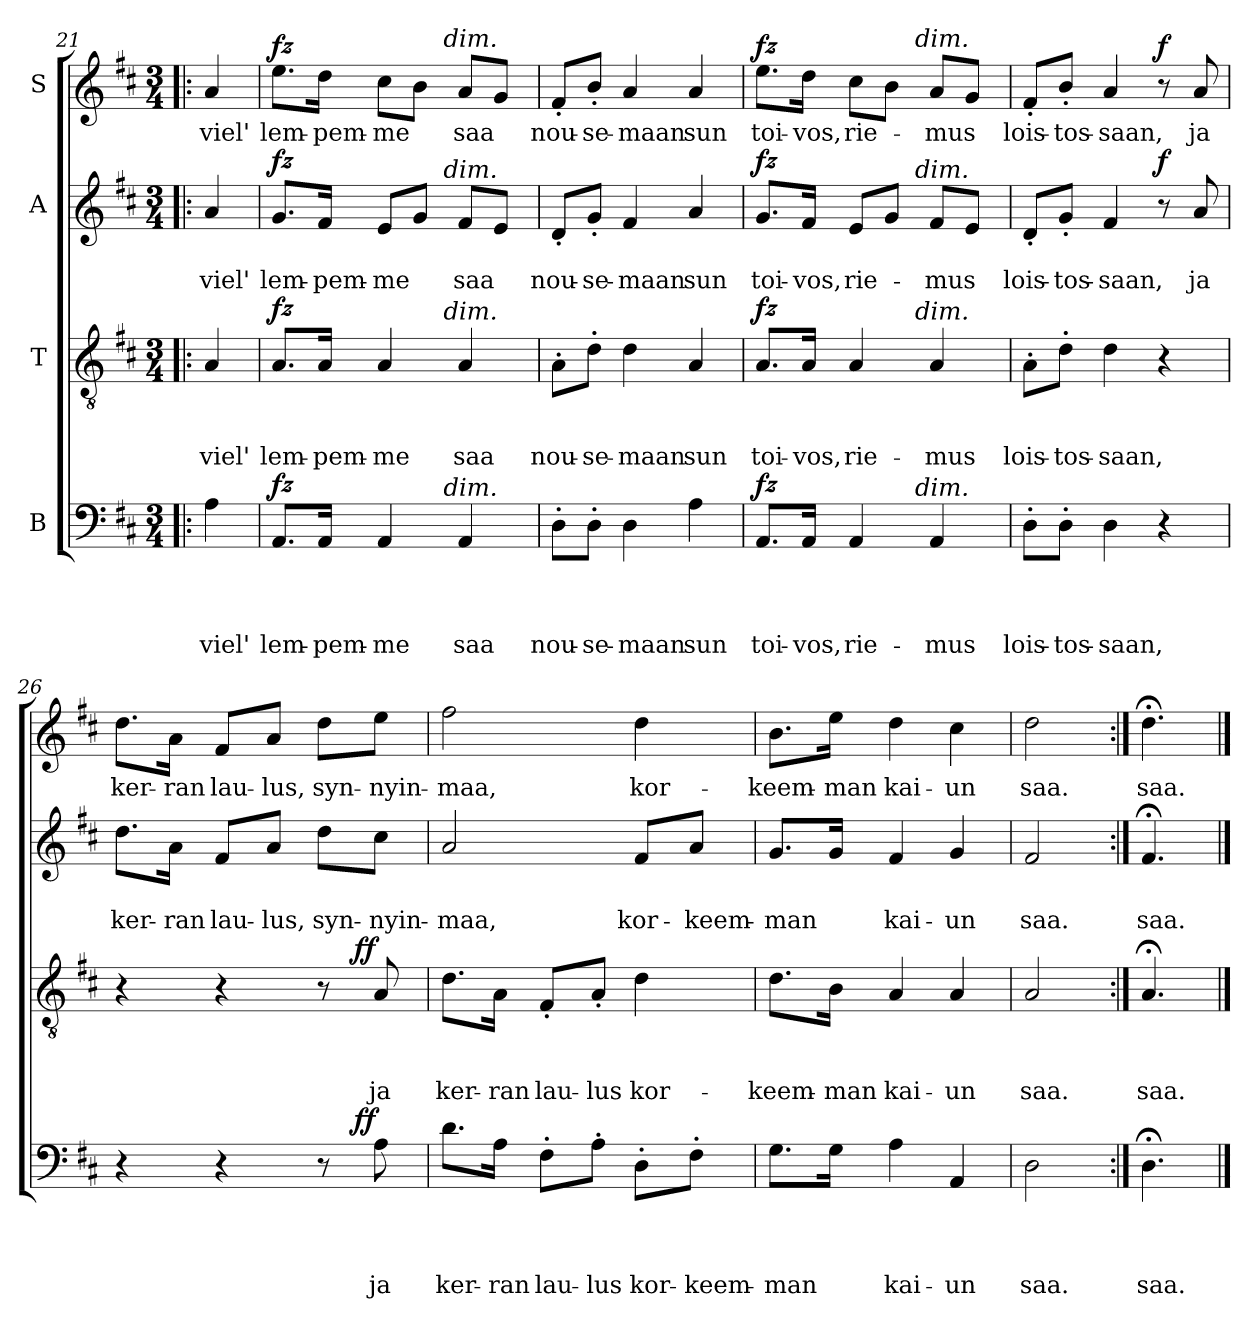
**kern	**text	**text	**text	**text	**dynam	**kern	**text	**text	**text	**dynam	**kern	**text	**text	**dynam	**kern	**text	**dynam
*part4	*part4	*part4	*part4	*part4	*part4	*part3	*part3	*part3	*part3	*part3	*part2	*part2	*part2	*part2	*part1	*part1	*part1
*staff4	*staff4	*staff4	*staff4	*staff4	*staff4	*staff3	*staff3	*staff3	*staff3	*staff3	*staff2	*staff2	*staff2	*staff2	*staff1	*staff1	*staff1
*I"B	*	*	*	*	*	*I"T	*	*	*	*	*I"A	*	*	*	*I"S	*	*
*clefF4	*	*	*	*	*	*clefGv2	*	*	*	*	*clefG2	*	*	*	*clefG2	*	*
*k[f#c#]	*	*	*	*	*	*k[f#c#]	*	*	*	*	*k[f#c#]	*	*	*	*k[f#c#]	*	*
*D:	*	*	*	*	*	*D:	*	*	*	*	*D:	*	*	*	*D:	*	*
*M3/4	*	*	*	*	*	*M3/4	*	*	*	*	*M3/4	*	*	*	*M3/4	*	*
=21!|:	=21!|:	=21!|:	=21!|:	=21!|:	=21!|:	=21!|:	=21!|:	=21!|:	=21!|:	=21!|:	=21!|:	=21!|:	=21!|:	=21!|:	=21!|:	=21!|:	=21!|:
!	!	!	!	!LO:LY:b	!	!	!	!	!LO:LY:b	!	!	!	!LO:LY:b	!	!	!LO:LY:b	!
4A\	.	.	.	viel'	.	4A/	.	.	viel'	.	4a/	.	viel'	.	4a/	viel'	.
=22	=22	=22	=22	=22	=22	=22	=22	=22	=22	=22	=22	=22	=22	=22	=22	=22	=22
!	!	!	!	!LO:LY:b	!LO:DY:a	!	!	!	!LO:LY:b	!LO:DY:a	!	!	!LO:LY:b	!LO:DY:a	!	!LO:LY:b	!LO:DY:a
*^	*	*	*	*	*	*^	*	*	*	*	*^	*	*	*	*^	*	*
8.AA/L	4...ryy	.	.	.	lem-	fz	8.A/L	4...ryy	.	.	lem-	fz	8.g/L	4...ryy	.	lem-	fz	8.ee\L	4...ryy	lem-	fz
!	!	!	!	!	!LO:LY:b	!	!	!	!	!	!LO:LY:b	!	!	!	!	!LO:LY:b	!	!	!	!LO:LY:b	!
16AA/Jk	.	.	.	.	-pem-	.	16A/Jk	.	.	.	-pem-	.	16f#/Jk	.	.	-pem-	.	16dd\Jk	.	-pem-	.
!	!	!	!	!	!LO:LY:b:rj	!	!	!	!	!	!LO:LY:b:rj	!	!	!	!	!LO:LY:b	!	!	!	!LO:LY:b	!
4AA/	.	.	.	.	-me	.	4A/	.	.	.	-me	.	8e/L	.	.	-me	.	8cc#\L	.	-me	.
.	.	.	.	.	.	.	.	.	.	.	.	.	8g/J	.	.	.	.	8b\J	.	.	.
!	!	!	!	!	!	!	!	!	!	!	!	!	!	!	!	!	!	!	!LO:TX:a:i:t=dim.	!	!
!	!	!	!	!	!	!	!	!	!	!	!	!	!	!LO:TX:a:i:t=dim.	!	!	!	!	!	!	!
!	!	!	!	!	!	!	!	!LO:TX:a:i:t=dim.	!	!	!	!	!	!	!	!	!	!	!	!	!
!	!LO:TX:a:i:t=dim.	!	!	!	!	!	!	!	!	!	!	!	!	!	!	!	!	!	!	!	!
.	4ryy	.	.	.	.	.	.	4ryy	.	.	.	.	.	4ryy	.	.	.	.	4ryy	.	.
!	!	!	!	!	!LO:LY:b	!	!	!	!	!	!LO:LY:b	!	!	!	!	!LO:LY:b	!	!	!	!LO:LY:b	!
4AA/	.	.	.	.	saa	.	4A/	.	.	.	saa	.	8f#/L	.	.	saa	.	8a/L	.	saa	.
.	.	.	.	.	.	.	.	.	.	.	.	.	8e/J	.	.	.	.	8g/J	.	.	.
.	32ryy	.	.	.	.	.	.	32ryy	.	.	.	.	.	32ryy	.	.	.	.	32ryy	.	.
=23	=23	=23	=23	=23	=23	=23	=23	=23	=23	=23	=23	=23	=23	=23	=23	=23	=23	=23	=23	=23	=23
!	!	!	!	!	!LO:LY:b	!	!	!	!	!	!LO:LY:b	!	!	!	!	!LO:LY:b	!	!	!	!LO:LY:b	!
*v	*v	*	*	*	*	*	*	*	*	*	*	*	*v	*v	*	*	*	*v	*v	*	*
*	*	*	*	*	*	*v	*v	*	*	*	*	*	*	*	*	*	*	*
8D'>\L	.	.	.	nou-	.	8A'>\L	.	.	nou-	.	8d'</L	.	nou-	.	8f#'</L	nou-	.
!	!	!	!	!LO:LY:b	!	!	!	!	!LO:LY:b	!	!	!	!LO:LY:b	!	!	!LO:LY:b	!
8D'>\J	.	.	.	-se-	.	8d'>\J	.	.	-se-	.	8g'</J	.	-se-	.	8b'</J	-se-	.
!	!	!	!	!LO:LY:b:rj	!	!	!	!	!LO:LY:b:rj	!	!	!	!LO:LY:b:rj	!	!	!LO:LY:b:rj	!
4D\	.	.	.	-maan	.	4d\	.	.	-maan	.	4f#/	.	-maan	.	4a/	-maan	.
!	!	!	!	!LO:LY:b	!	!	!	!	!LO:LY:b	!	!	!	!LO:LY:b	!	!	!LO:LY:b	!
4A\	.	.	.	sun	.	4A/	.	.	sun	.	4a/	.	sun	.	4a/	sun	.
!!LO:LB:g=z
=24	=24	=24	=24	=24	=24	=24	=24	=24	=24	=24	=24	=24	=24	=24	=24	=24	=24
!	!	!	!	!LO:LY:b	!LO:DY:a	!	!	!	!LO:LY:b	!LO:DY:a	!	!	!LO:LY:b	!LO:DY:a	!	!LO:LY:b	!LO:DY:a
*^	*	*	*	*	*	*^	*	*	*	*	*^	*	*	*	*^	*	*
8.AA/L	4...ryy	.	.	.	toi-	fz	8.A/L	4...ryy	.	.	toi-	fz	8.g/L	4...ryy	.	toi-	fz	8.ee\L	4...ryy	toi-	fz
!	!	!	!	!	!LO:LY:b	!	!	!	!	!	!LO:LY:b	!	!	!	!	!LO:LY:b	!	!	!	!LO:LY:b	!
16AA/Jk	.	.	.	.	-vos,	.	16A/Jk	.	.	.	-vos,	.	16f#/Jk	.	.	-vos,	.	16dd\Jk	.	-vos,	.
!	!	!	!	!	!LO:LY:b	!	!	!	!	!	!LO:LY:b	!	!	!	!	!LO:LY:b	!	!	!	!LO:LY:b	!
4AA/	.	.	.	.	rie-	.	4A/	.	.	.	rie-	.	8e/L	.	.	rie-	.	8cc#\L	.	rie-	.
.	.	.	.	.	.	.	.	.	.	.	.	.	8g/J	.	.	.	.	8b\J	.	.	.
!	!	!	!	!	!	!	!	!	!	!	!	!	!	!	!	!	!	!	!LO:TX:a:i:t=dim.	!	!
!	!	!	!	!	!	!	!	!	!	!	!	!	!	!LO:TX:a:i:t=dim.	!	!	!	!	!	!	!
!	!	!	!	!	!	!	!	!LO:TX:a:i:t=dim.	!	!	!	!	!	!	!	!	!	!	!	!	!
!	!LO:TX:a:i:t=dim.	!	!	!	!	!	!	!	!	!	!	!	!	!	!	!	!	!	!	!	!
.	4ryy	.	.	.	.	.	.	4ryy	.	.	.	.	.	4ryy	.	.	.	.	4ryy	.	.
!	!	!	!	!	!LO:LY:b	!	!	!	!	!	!LO:LY:b	!	!	!	!	!LO:LY:b	!	!	!	!LO:LY:b	!
4AA/	.	.	.	.	-mus	.	4A/	.	.	.	-mus	.	8f#/L	.	.	-mus	.	8a/L	.	-mus	.
.	.	.	.	.	.	.	.	.	.	.	.	.	8e/J	.	.	.	.	8g/J	.	.	.
.	32ryy	.	.	.	.	.	.	32ryy	.	.	.	.	.	32ryy	.	.	.	.	32ryy	.	.
=25	=25	=25	=25	=25	=25	=25	=25	=25	=25	=25	=25	=25	=25	=25	=25	=25	=25	=25	=25	=25	=25
!	!	!	!	!	!LO:LY:b	!	!	!	!	!	!LO:LY:b	!	!	!	!	!LO:LY:b	!	!	!	!LO:LY:b	!
*v	*v	*	*	*	*	*	*	*	*	*	*	*	*v	*v	*	*	*	*v	*v	*	*
*	*	*	*	*	*	*v	*v	*	*	*	*	*	*	*	*	*	*	*
8D'>\L	.	.	.	lois-	.	8A'>\L	.	.	lois-	.	8d'</L	.	lois-	.	8f#'</L	lois-	.
!	!	!	!	!LO:LY:b	!	!	!	!	!LO:LY:b	!	!	!	!LO:LY:b	!	!	!LO:LY:b	!
8D'>\J	.	.	.	-tos-	.	8d'>\J	.	.	-tos-	.	8g'</J	.	-tos-	.	8b'</J	-tos-	.
!	!	!	!	!LO:LY:b	!	!	!	!	!LO:LY:b	!	!	!	!LO:LY:b	!	!	!LO:LY:b	!
4D\	.	.	.	-saan,	.	4d\	.	.	-saan,	.	4f#/	.	-saan,	.	4a/	-saan,	.
!	!	!	!	!	!	!	!	!	!	!	!	!	!	!LO:DY:a	!	!	!LO:DY:a
4r	.	.	.	.	.	4r	.	.	.	.	8r	.	.	f	8r	.	f
!	!	!	!	!	!	!	!	!	!	!	!	!	!LO:LY:b	!	!	!LO:LY:b	!
.	.	.	.	.	.	.	.	.	.	.	8a/	.	ja	.	8a/	ja	.
=26	=26	=26	=26	=26	=26	=26	=26	=26	=26	=26	=26	=26	=26	=26	=26	=26	=26
!	!	!	!	!	!	!	!	!	!	!	!	!	!LO:LY:b	!	!	!LO:LY:b	!
*^	*	*	*	*	*	*^	*	*	*	*	*	*	*	*	*	*	*
4r	2ryy	.	.	.	.	.	4r	2ryy	.	.	.	.	8.dd\L	.	ker-	.	8.dd\L	ker-	.
!	!	!	!	!	!	!	!	!	!	!	!	!	!	!	!LO:LY:b:rj	!	!	!LO:LY:b:rj	!
.	.	.	.	.	.	.	.	.	.	.	.	.	16a\Jk	.	-ran	.	16a\Jk	-ran	.
!	!	!	!	!	!	!	!	!	!	!	!	!	!	!	!LO:LY:b	!	!	!LO:LY:b	!
4r	.	.	.	.	.	.	4r	.	.	.	.	.	8f#/L	.	lau-	.	8f#/L	lau-	.
!	!	!	!	!	!	!	!	!	!	!	!	!	!	!	!LO:LY:b	!	!	!LO:LY:b	!
.	.	.	.	.	.	.	.	.	.	.	.	.	8a/J	.	-lus,	.	8a/J	-lus,	.
!	!	!	!	!	!	!	!	!	!	!	!	!	!	!	!LO:LY:b	!	!	!LO:LY:b	!
8r	16.ryy	.	.	.	.	.	8r	16.ryy	.	.	.	.	8dd\L	.	syn-	.	8dd\L	syn-	.
!	!	!	!	!	!	!LO:DY:a	!	!	!	!	!	!LO:DY:a	!	!	!	!	!	!	!
.	8ryy	.	.	.	.	ff	.	8ryy	.	.	.	ff	.	.	.	.	.	.	.
!	!	!	!	!	!LO:LY:b	!	!	!	!	!	!LO:LY:b	!	!	!	!LO:LY:b	!	!	!LO:LY:b	!
8A\	.	.	.	.	ja	.	8A/	.	.	.	ja	.	8cc#\J	.	-nyin-	.	8ee\J	-nyin-	.
.	32ryy	.	.	.	.	.	.	32ryy	.	.	.	.	.	.	.	.	.	.	.
=27	=27	=27	=27	=27	=27	=27	=27	=27	=27	=27	=27	=27	=27	=27	=27	=27	=27	=27	=27
!	!	!	!	!	!LO:LY:b	!	!	!	!	!	!LO:LY:b	!	!	!	!LO:LY:b	!	!	!LO:LY:b	!
*v	*v	*	*	*	*	*	*	*	*	*	*	*	*	*	*	*	*	*	*
*	*	*	*	*	*	*v	*v	*	*	*	*	*	*	*	*	*	*	*
8.d\L	.	.	.	ker-	.	8.d\L	.	.	ker-	.	2a/	.	-maa,	.	2ff#\	-maa,	.
!	!	!	!	!LO:LY:b:rj	!	!	!	!	!LO:LY:b:rj	!	!	!	!	!	!	!	!
16A\Jk	.	.	.	-ran	.	16A\Jk	.	.	-ran	.	.	.	.	.	.	.	.
!	!	!	!	!LO:LY:b	!	!	!	!	!LO:LY:b	!	!	!	!	!	!	!	!
8F#'>\L	.	.	.	lau-	.	8F#'</L	.	.	lau-	.	.	.	.	.	.	.	.
!	!	!	!	!LO:LY:b:rj	!	!	!	!	!LO:LY:b:rj	!	!	!	!	!	!	!	!
8A'>\J	.	.	.	-lus	.	8A'</J	.	.	-lus	.	.	.	.	.	.	.	.
!	!	!	!	!LO:LY:b	!	!	!	!	!LO:LY:b	!	!	!	!LO:LY:b	!	!	!LO:LY:b	!
8D'>\L	.	.	.	kor-	.	4d\	.	.	kor-	.	8f#/L	.	kor-	.	4dd\	kor-	.
!	!	!	!	!LO:LY:b	!	!	!	!	!	!	!	!	!LO:LY:b	!	!	!	!
8F#'>\J	.	.	.	-keem-	.	.	.	.	.	.	8a/J	.	-keem-	.	.	.	.
=28	=28	=28	=28	=28	=28	=28	=28	=28	=28	=28	=28	=28	=28	=28	=28	=28	=28
!	!	!	!	!LO:LY:b	!	!	!	!	!LO:LY:b	!	!	!	!LO:LY:b	!	!	!LO:LY:b	!
8.G\L	.	.	.	-man	.	8.d\L	.	.	-keem-	.	8.g/L	.	-man	.	8.b\L	-keem-	.
!	!	!	!	!	!	!	!	!	!LO:LY:b:rj	!	!	!	!	!	!	!LO:LY:b:rj	!
16G\Jk	.	.	.	.	.	16B\Jk	.	.	-man	.	16g/Jk	.	.	.	16ee\Jk	-man	.
!	!	!	!	!LO:LY:b	!	!	!	!	!LO:LY:b	!	!	!	!LO:LY:b	!	!	!LO:LY:b	!
4A\	.	.	.	kai-	.	4A/	.	.	kai-	.	4f#/	.	kai-	.	4dd\	kai-	.
!	!	!	!	!LO:LY:b:rj	!	!	!	!	!LO:LY:b:rj	!	!	!	!LO:LY:b:rj	!	!	!LO:LY:b:rj	!
4AA/	.	.	.	-un	.	4A/	.	.	-un	.	4g/	.	-un	.	4cc#\	-un	.
=29	=29	=29	=29	=29	=29	=29	=29	=29	=29	=29	=29	=29	=29	=29	=29	=29	=29
!	!	!	!	!LO:LY:b	!	!	!	!	!LO:LY:b	!	!	!	!LO:LY:b	!	!	!LO:LY:b	!
2D\	.	.	.	saa.	.	2A/	.	.	saa.	.	2f#/	.	saa.	.	2dd\	saa.	.
=30:|!	=30:|!	=30:|!	=30:|!	=30:|!	=30:|!	=30:|!	=30:|!	=30:|!	=30:|!	=30:|!	=30:|!	=30:|!	=30:|!	=30:|!	=30:|!	=30:|!	=30:|!
!	!	!	!	!LO:LY:b	!	!	!	!	!LO:LY:b	!	!	!	!LO:LY:b	!	!	!LO:LY:b	!
4.D;<\	.	.	.	saa.	.	4.A;/	.	.	saa.	.	4.f#;/	.	saa.	.	4.dd;<\	saa.	.
==	==	==	==	==	==	==	==	==	==	==	==	==	==	==	==	==	==
*-	*-	*-	*-	*-	*-	*-	*-	*-	*-	*-	*-	*-	*-	*-	*-	*-	*-
